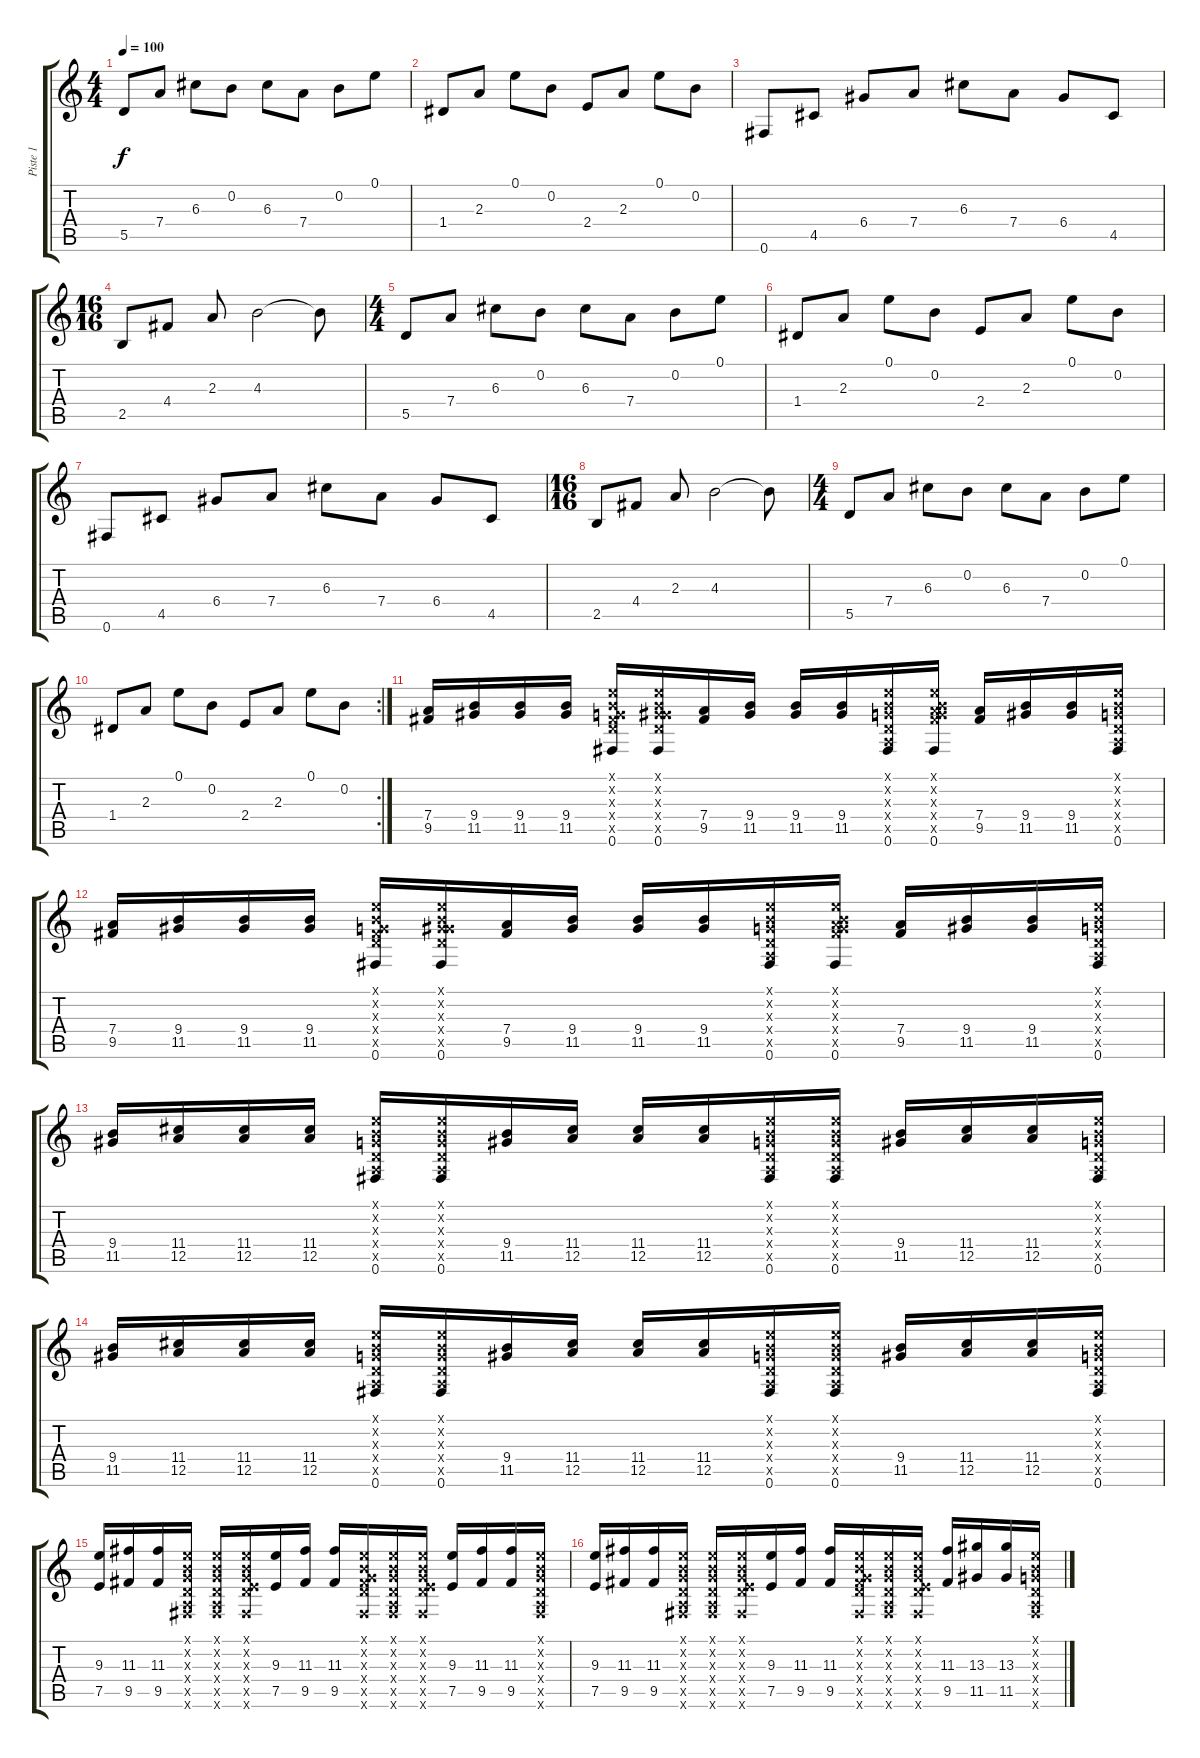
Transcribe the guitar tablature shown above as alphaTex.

\track ("Piste 1" "Piste 1") {instrument acousticguitarsteel}
\staff {score tabs}
\tuning (E4 B3 G3 D3 A2 Gb2) {hide}
\ts (4 4)
\tempo 100
\clef g2
\ks c
5.5.8{dy f} 7.4.8 6.3.8 0.2.8 6.3.8 7.4.8 0.2.8 0.1.8 |
1.4.8 2.3.8 0.1.8 0.2.8 2.4.8 2.3.8 0.1.8 0.2.8 |
0.6.8 4.5.8 6.4.8 7.4.8 6.3.8 7.4.8 6.4.8 4.5.8 |
\ts (16 16)
2.5.8 4.4.8 2.3.8 4.3.2 4.3{t}.8 |
\ts (4 4)
5.5.8 7.4.8 6.3.8 0.2.8 6.3.8 7.4.8 0.2.8 0.1.8 |
1.4.8 2.3.8 0.1.8 0.2.8 2.4.8 2.3.8 0.1.8 0.2.8 |
0.6.8 4.5.8 6.4.8 7.4.8 6.3.8 7.4.8 6.4.8 4.5.8 |
\ts (16 16)
2.5.8 4.4.8 2.3.8 4.3.2 4.3{t}.8 |
\ts (4 4)
5.5.8 7.4.8 6.3.8 0.2.8 6.3.8 7.4.8 0.2.8 0.1.8 |
\rc 2
1.4.8 2.3.8 0.1.8 0.2.8 2.4.8 2.3.8 0.1.8 0.2.8 |
(7.4 9.5).16 (9.4 11.5).16 (9.4 11.5).16 (9.4 11.5).16 (0.1{x} 0.2{x} 0.3{x} 0.4{x} 9.5{x} 0.6).16 (0.1{x} 0.2{x} 0.3{x} 0.4{x} 11.5{x} 0.6).16 (7.4 9.5).16 (9.4 11.5).16 (9.4 11.5).16 (9.4 11.5).16 (0.1{x} 0.2{x} 0.3{x} 0.4{x} 0.5{x} 0.6).16 (0.1{x} 0.2{x} 0.3{x} 7.4{x} 9.5{x} 0.6).16 (7.4 9.5).16 (9.4 11.5).16 (9.4 11.5).16 (0.1{x} 0.2{x} 0.3{x} 0.4{x} 0.5{x} 0.6).16 |
(7.4 9.5).16 (9.4 11.5).16 (9.4 11.5).16 (9.4 11.5).16 (0.1{x} 0.2{x} 0.3{x} 0.4{x} 9.5{x} 0.6).16 (0.1{x} 0.2{x} 0.3{x} 0.4{x} 11.5{x} 0.6).16 (7.4 9.5).16 (9.4 11.5).16 (9.4 11.5).16 (9.4 11.5).16 (0.1{x} 0.2{x} 0.3{x} 0.4{x} 0.5{x} 0.6).16 (0.1{x} 0.2{x} 0.3{x} 7.4{x} 9.5{x} 0.6).16 (7.4 9.5).16 (9.4 11.5).16 (9.4 11.5).16 (0.1{x} 0.2{x} 0.3{x} 0.4{x} 0.5{x} 0.6).16 |
(9.4 11.5).16 (11.4 12.5).16 (11.4 12.5).16 (11.4 12.5).16 (0.1{x} 0.2{x} 0.3{x} 0.4{x} 0.5{x} 0.6).16 (0.1{x} 0.2{x} 0.3{x} 0.4{x} 0.5{x} 0.6).16 (9.4 11.5).16 (11.4 12.5).16 (11.4 12.5).16 (11.4 12.5).16 (0.1{x} 0.2{x} 0.3{x} 0.4{x} 0.5{x} 0.6).16 (0.1{x} 0.2{x} 0.3{x} 0.4{x} 0.5{x} 0.6).16 (9.4 11.5).16 (11.4 12.5).16 (11.4 12.5).16 (0.1{x} 0.2{x} 0.3{x} 0.4{x} 0.5{x} 0.6).16 |
(9.4 11.5).16 (11.4 12.5).16 (11.4 12.5).16 (11.4 12.5).16 (0.1{x} 0.2{x} 0.3{x} 0.4{x} 0.5{x} 0.6).16 (0.1{x} 0.2{x} 0.3{x} 0.4{x} 0.5{x} 0.6).16 (9.4 11.5).16 (11.4 12.5).16 (11.4 12.5).16 (11.4 12.5).16 (0.1{x} 0.2{x} 0.3{x} 0.4{x} 0.5{x} 0.6).16 (0.1{x} 0.2{x} 0.3{x} 0.4{x} 0.5{x} 0.6).16 (9.4 11.5).16 (11.4 12.5).16 (11.4 12.5).16 (0.1{x} 0.2{x} 0.3{x} 0.4{x} 0.5{x} 0.6).16 |
(9.3 7.5).16 (11.3 9.5).16 (11.3 9.5).16 (0.1{x} 0.2{x} 0.3{x} 0.4{x} 0.5{x} 0.6{x}).16 (0.1{x} 0.2{x} 0.3{x} 0.4{x} 0.5{x} 0.6{x}).16 (0.1{x} 0.2{x} 0.3{x} 0.4{x} 7.5{x} 0.6{x}).16 (9.3 7.5).16 (11.3 9.5).16 (11.3 9.5).16 (0.1{x} 0.2{x} 0.3{x} 0.4{x} 9.5{x} 0.6{x}).16 (0.1{x} 0.2{x} 0.3{x} 0.4{x} 0.5{x} 0.6{x}).16 (0.1{x} 0.2{x} 0.3{x} 0.4{x} 7.5{x} 0.6{x}).16 (9.3 7.5).16 (11.3 9.5).16 (11.3 9.5).16 (0.1{x} 0.2{x} 0.3{x} 0.4{x} 0.5{x} 0.6{x}).16 |
(9.3 7.5).16 (11.3 9.5).16 (11.3 9.5).16 (0.1{x} 0.2{x} 0.3{x} 0.4{x} 0.5{x} 0.6{x}).16 (0.1{x} 0.2{x} 0.3{x} 0.4{x} 0.5{x} 0.6{x}).16 (0.1{x} 0.2{x} 0.3{x} 0.4{x} 7.5{x} 0.6{x}).16 (9.3 7.5).16 (11.3 9.5).16 (11.3 9.5).16 (0.1{x} 0.2{x} 0.3{x} 0.4{x} 9.5{x} 0.6{x}).16 (0.1{x} 0.2{x} 0.3{x} 0.4{x} 0.5{x} 0.6{x}).16 (0.1{x} 0.2{x} 0.3{x} 0.4{x} 7.5{x} 0.6{x}).16 (11.3 9.5).16 (13.3 11.5).16 (13.3 11.5).16 (0.1{x} 0.2{x} 0.3{x} 0.4{x} 0.5{x} 0.6{x}).16
